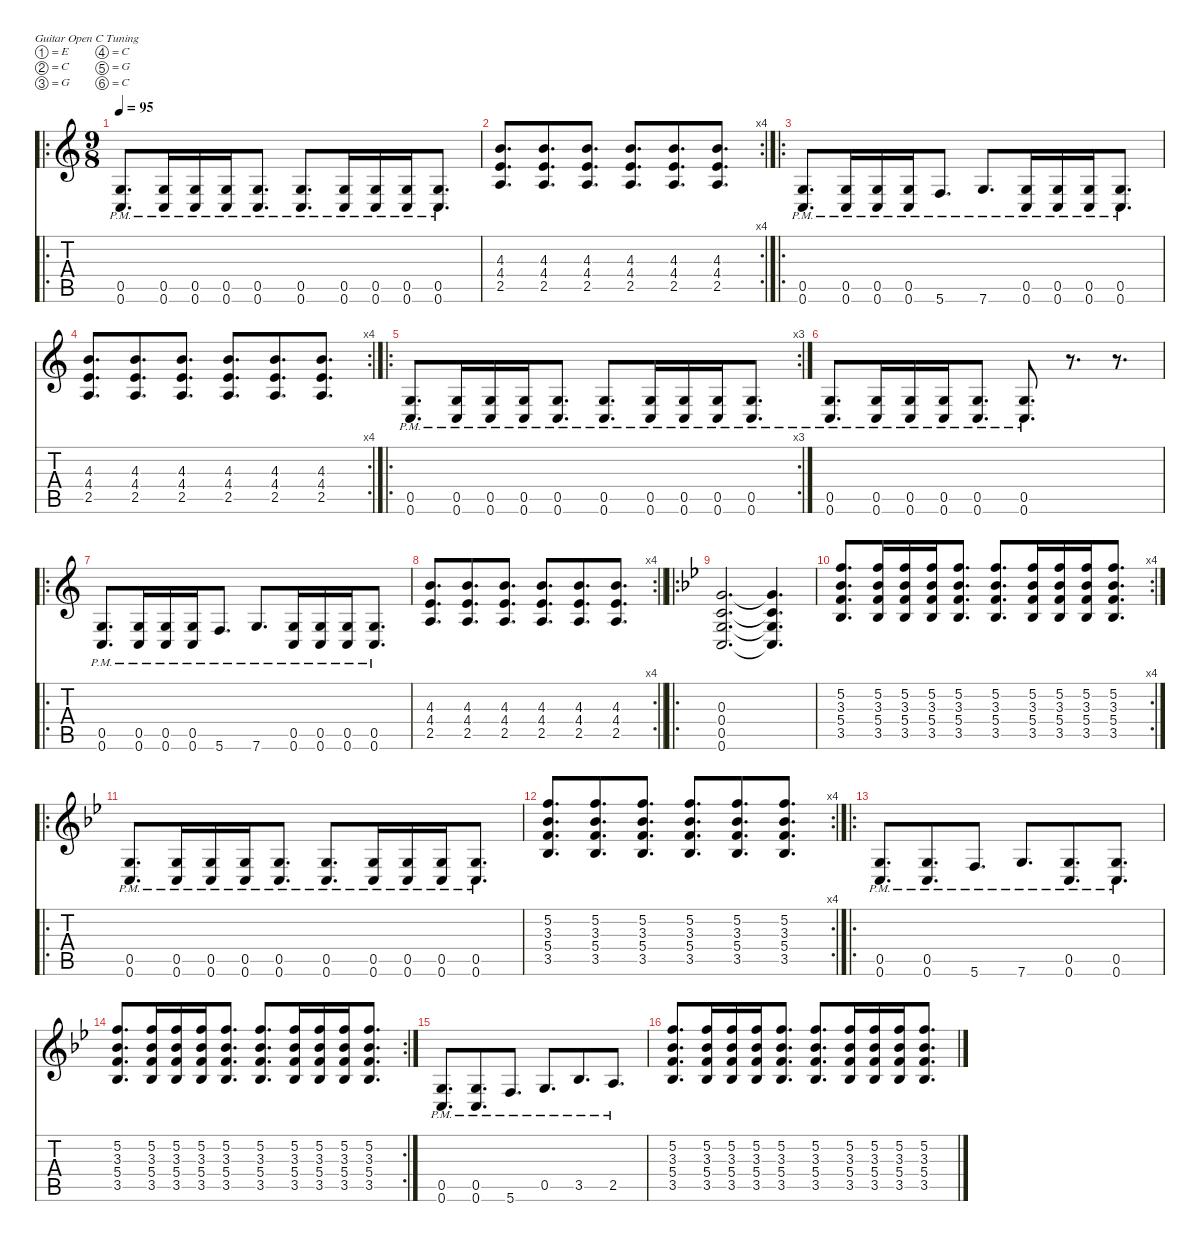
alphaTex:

\defaultSystemsLayout 4
\hideDynamics
\bracketExtendMode nobrackets
\singleTrackTrackNamePolicy hidden
\multiTrackTrackNamePolicy hidden
\firstSystemTrackNameMode fullname
\firstSystemTrackNameOrientation horizontal
\otherSystemsTrackNameOrientation horizontal
\track ("Guitar 2" "dist.guit.") {instrument distortionguitar}
\staff {score tabs}
\tuning (E4 C4 G3 C3 G2 C2)
\ro
\ts (9 8)
\beaming (8 3 3 3)
\tempo 95
\clef g2
\ks c
(0.5{pm} 0.6{pm}).8{d dy f instrument distortionguitar beam Up} (0.5{pm} 0.6{pm}).16{beam Up} (0.5{pm} 0.6{pm}).16{beam Up} (0.5{pm} 0.6{pm}).16{beam Up beam merge} (0.5{pm} 0.6{pm}).8{d beam Up beam split} (0.5{pm} 0.6{pm}).8{d beam Up beam merge} (0.5{pm} 0.6{pm}).16{beam Up} (0.5{pm} 0.6{pm}).16{beam Up} (0.5{pm} 0.6{pm}).16{beam Up} (0.5{pm} 0.6{pm}).8{d beam Up} |
\rc 4
(4.3 4.4 2.5).8{d beam Up} (4.3 4.4 2.5).8{d beam Up beam merge} (4.3 4.4 2.5).8{d beam Up beam split} (4.3 4.4 2.5).8{d beam Up beam merge} (4.3 4.4 2.5).8{d beam Up} (4.3 4.4 2.5).8{d beam Up} |
\ro
(0.5{pm} 0.6{pm}).8{d beam Up} (0.5{pm} 0.6{pm}).16{beam Up} (0.5{pm} 0.6{pm}).16{beam Up} (0.5{pm} 0.6{pm}).16{beam Up beam merge} 5.6{pm}.8{d beam Up beam split} 7.6{pm}.8{d beam Up beam merge} (0.5{pm} 0.6{pm}).16{beam Up} (0.5{pm} 0.6{pm}).16{beam Up} (0.5{pm} 0.6{pm}).16{beam Up} (0.5{pm} 0.6{pm}).8{d beam Up} |
\rc 4
(4.3 4.4 2.5).8{d beam Up} (4.3 4.4 2.5).8{d beam Up beam merge} (4.3 4.4 2.5).8{d beam Up beam split} (4.3 4.4 2.5).8{d beam Up beam merge} (4.3 4.4 2.5).8{d beam Up} (4.3 4.4 2.5).8{d beam Up} |
\ro
\rc 3
(0.5{pm} 0.6{pm}).8{d beam Up} (0.5{pm} 0.6{pm}).16{beam Up} (0.5{pm} 0.6{pm}).16{beam Up} (0.5{pm} 0.6{pm}).16{beam Up beam merge} (0.5{pm} 0.6{pm}).8{d beam Up beam split} (0.5{pm} 0.6{pm}).8{d beam Up beam merge} (0.5{pm} 0.6{pm}).16{beam Up} (0.5{pm} 0.6{pm}).16{beam Up} (0.5{pm} 0.6{pm}).16{beam Up} (0.5{pm} 0.6{pm}).8{d beam Up} |
(0.5{pm} 0.6{pm}).8{d beam Up} (0.5{pm} 0.6{pm}).16{beam Up} (0.5{pm} 0.6{pm}).16{beam Up} (0.5{pm} 0.6{pm}).16{beam Up beam merge} (0.5{pm} 0.6{pm}).8{d beam Up beam split} (0.5{pm} 0.6{pm}).8{d beam Up} r.8{d beam Up} r.8{d beam Up} |
\ro
(0.5{pm} 0.6{pm}).8{d beam Up} (0.5{pm} 0.6{pm}).16{beam Up} (0.5{pm} 0.6{pm}).16{beam Up} (0.5{pm} 0.6{pm}).16{beam Up beam merge} 5.6{pm}.8{d beam Up beam split} 7.6{pm}.8{d beam Up beam merge} (0.5{pm} 0.6{pm}).16{beam Up} (0.5{pm} 0.6{pm}).16{beam Up} (0.5{pm} 0.6{pm}).16{beam Up} (0.5{pm} 0.6{pm}).8{d beam Up} |
\rc 4
\barLineRight lightlight
(4.3 4.4 2.5).8{d beam Up} (4.3 4.4 2.5).8{d beam Up beam merge} (4.3 4.4 2.5).8{d beam Up beam split} (4.3 4.4 2.5).8{d beam Up beam merge} (4.3 4.4 2.5).8{d beam Up} (4.3 4.4 2.5).8{d beam Up} |
\ro
\ks gminor
(0.3{acc forcenatural} 0.4{acc forcenatural} 0.5{acc forcenatural} 0.6{acc forcenatural}).2{d beam Up} (0.3{t acc forcenatural} 0.4{t acc forcenatural} 0.5{t acc forcenatural} 0.6{t acc forcenatural}).4{d beam Up} |
\rc 4
(5.2{acc forcenatural} 3.3{acc b} 5.4{acc forcenatural} 3.5{acc b}).8{d beam Up} (5.2{acc forcenatural} 3.3{acc b} 5.4{acc forcenatural} 3.5{acc b}).16{beam Up} (5.2{acc forcenatural} 3.3{acc b} 5.4{acc forcenatural} 3.5{acc b}).16{beam Up} (5.2{acc forcenatural} 3.3{acc b} 5.4{acc forcenatural} 3.5{acc b}).16{beam Up beam merge} (5.2{acc forcenatural} 3.3{acc b} 5.4{acc forcenatural} 3.5{acc b}).8{d beam Up beam split} (5.2{acc forcenatural} 3.3{acc b} 5.4{acc forcenatural} 3.5{acc b}).8{d beam Up beam merge} (5.2{acc forcenatural} 3.3{acc b} 5.4{acc forcenatural} 3.5{acc b}).16{beam Up} (5.2{acc forcenatural} 3.3{acc b} 5.4{acc forcenatural} 3.5{acc b}).16{beam Up} (5.2{acc forcenatural} 3.3{acc b} 5.4{acc forcenatural} 3.5{acc b}).16{beam Up} (5.2{acc forcenatural} 3.3{acc b} 5.4{acc forcenatural} 3.5{acc b}).8{d beam Up} |
\ro
(0.5{pm acc forcenatural} 0.6{pm acc forcenatural}).8{d beam Up} (0.5{pm acc forcenatural} 0.6{pm acc forcenatural}).16{beam Up} (0.5{pm acc forcenatural} 0.6{pm acc forcenatural}).16{beam Up} (0.5{pm acc forcenatural} 0.6{pm acc forcenatural}).16{beam Up beam merge} (0.5{pm acc forcenatural} 0.6{pm acc forcenatural}).8{d beam Up beam split} (0.5{pm acc forcenatural} 0.6{pm acc forcenatural}).8{d beam Up beam merge} (0.5{pm acc forcenatural} 0.6{pm acc forcenatural}).16{beam Up} (0.5{pm acc forcenatural} 0.6{pm acc forcenatural}).16{beam Up} (0.5{pm acc forcenatural} 0.6{pm acc forcenatural}).16{beam Up} (0.5{pm acc forcenatural} 0.6{pm acc forcenatural}).8{d beam Up} |
\rc 4
(5.2{acc forcenatural} 3.3{acc b} 5.4{acc forcenatural} 3.5{acc b}).8{d beam Up} (5.2{acc forcenatural} 3.3{acc b} 5.4{acc forcenatural} 3.5{acc b}).8{d beam Up beam merge} (5.2{acc forcenatural} 3.3{acc b} 5.4{acc forcenatural} 3.5{acc b}).8{d beam Up beam split} (5.2{acc forcenatural} 3.3{acc b} 5.4{acc forcenatural} 3.5{acc b}).8{d beam Up beam merge} (5.2{acc forcenatural} 3.3{acc b} 5.4{acc forcenatural} 3.5{acc b}).8{d beam Up} (5.2{acc forcenatural} 3.3{acc b} 5.4{acc forcenatural} 3.5{acc b}).8{d beam Up} |
\ro
(0.5{pm acc forcenatural} 0.6{pm acc forcenatural}).8{d beam Up} (0.5{pm acc forcenatural} 0.6{pm acc forcenatural}).8{d beam Up beam merge} 5.6{pm acc forcenatural}.8{d beam Up beam split} 7.6{pm acc forcenatural}.8{d beam Up beam merge} (0.5{pm acc forcenatural} 0.6{pm acc forcenatural}).8{d beam Up} (0.5{pm acc forcenatural} 0.6{pm acc forcenatural}).8{d beam Up} |
\rc 2
(5.2{acc forcenatural} 3.3{acc b} 5.4{acc forcenatural} 3.5{acc b}).8{d beam Up} (5.2{acc forcenatural} 3.3{acc b} 5.4{acc forcenatural} 3.5{acc b}).16{beam Up} (5.2{acc forcenatural} 3.3{acc b} 5.4{acc forcenatural} 3.5{acc b}).16{beam Up} (5.2{acc forcenatural} 3.3{acc b} 5.4{acc forcenatural} 3.5{acc b}).16{beam Up beam merge} (5.2{acc forcenatural} 3.3{acc b} 5.4{acc forcenatural} 3.5{acc b}).8{d beam Up beam split} (5.2{acc forcenatural} 3.3{acc b} 5.4{acc forcenatural} 3.5{acc b}).8{d beam Up beam merge} (5.2{acc forcenatural} 3.3{acc b} 5.4{acc forcenatural} 3.5{acc b}).16{beam Up} (5.2{acc forcenatural} 3.3{acc b} 5.4{acc forcenatural} 3.5{acc b}).16{beam Up} (5.2{acc forcenatural} 3.3{acc b} 5.4{acc forcenatural} 3.5{acc b}).16{beam Up} (5.2{acc forcenatural} 3.3{acc b} 5.4{acc forcenatural} 3.5{acc b}).8{d beam Up} |
(0.5{pm acc forcenatural} 0.6{pm acc forcenatural}).8{d beam Up} (0.5{pm acc forcenatural} 0.6{pm acc forcenatural}).8{d beam Up beam merge} 5.6{pm acc forcenatural}.8{d beam Up beam split} 0.5{pm acc forcenatural}.8{d beam Up beam merge} 3.5{pm acc b}.8{d beam Up} 2.5{pm acc forcenatural}.8{d beam Up} |
(5.2{acc forcenatural} 3.3{acc b} 5.4{acc forcenatural} 3.5{acc b}).8{d beam Up} (5.2{acc forcenatural} 3.3{acc b} 5.4{acc forcenatural} 3.5{acc b}).16{beam Up} (5.2{acc forcenatural} 3.3{acc b} 5.4{acc forcenatural} 3.5{acc b}).16{beam Up} (5.2{acc forcenatural} 3.3{acc b} 5.4{acc forcenatural} 3.5{acc b}).16{beam Up beam merge} (5.2{acc forcenatural} 3.3{acc b} 5.4{acc forcenatural} 3.5{acc b}).8{d beam Up beam split} (5.2{acc forcenatural} 3.3{acc b} 5.4{acc forcenatural} 3.5{acc b}).8{d beam Up beam merge} (5.2{acc forcenatural} 3.3{acc b} 5.4{acc forcenatural} 3.5{acc b}).16{beam Up} (5.2{acc forcenatural} 3.3{acc b} 5.4{acc forcenatural} 3.5{acc b}).16{beam Up} (5.2{acc forcenatural} 3.3{acc b} 5.4{acc forcenatural} 3.5{acc b}).16{beam Up} (5.2{acc forcenatural} 3.3{acc b} 5.4{acc forcenatural} 3.5{acc b}).8{d beam Up}
